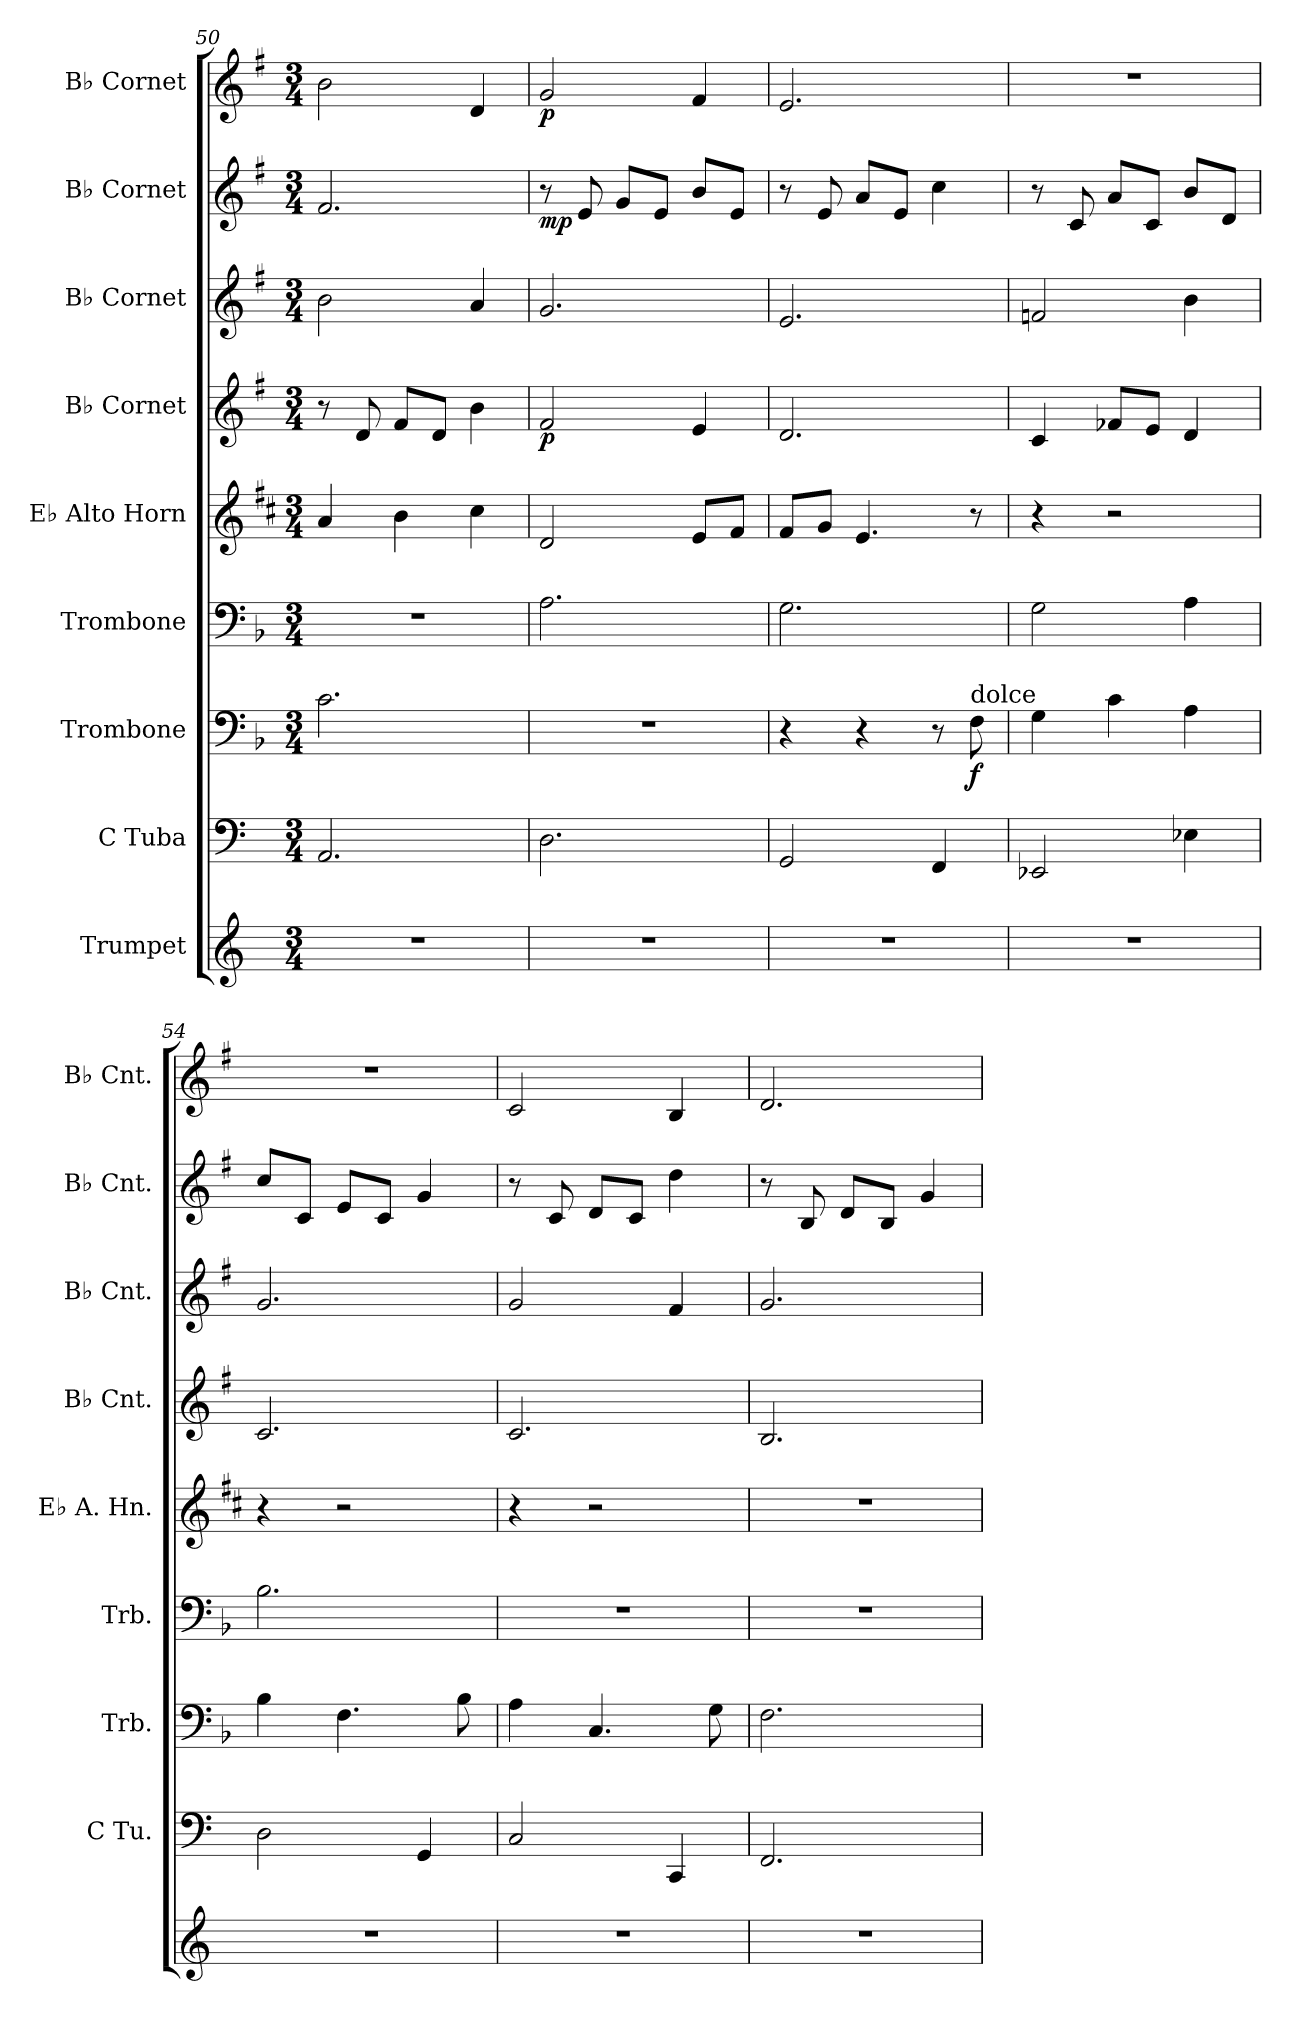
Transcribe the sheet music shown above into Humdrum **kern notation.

**kern	**kern	**kern	**dynam	**kern	**kern	**kern	**dynam	**kern	**kern	**dynam	**kern	**dynam
*part9	*part8	*part7	*part7	*part6	*part5	*part4	*part4	*part3	*part2	*part2	*part1	*part1
*staff9	*staff8	*staff7	*staff7	*staff6	*staff5	*staff4	*staff4	*staff3	*staff2	*staff2	*staff1	*staff1
*I"Trumpet	*I"C Tuba	*I"Trombone	*	*I"Trombone	*I"E♭ Alto Horn	*I"B♭ Cornet	*	*I"B♭ Cornet	*I"B♭ Cornet	*	*I"B♭ Cornet	*
*	*I'C Tu.	*I'Trb.	*	*I'Trb.	*I'E♭ A. Hn.	*I'B♭ Cnt.	*	*I'B♭ Cnt.	*I'B♭ Cnt.	*	*I'B♭ Cnt.	*
*clefG2	*clefF4	*clefF4	*	*clefF4	*clefG2	*clefG2	*	*clefG2	*clefG2	*	*clefG2	*
*ITrd1c2	*	*	*	*	*ITrd5c9	*ITrd1c2	*	*ITrd1c2	*ITrd1c2	*	*ITrd1c2	*
*k[b-e-]	*k[]	*k[b-]	*	*k[b-]	*k[b-]	*k[b-]	*	*k[b-]	*k[b-]	*	*k[b-]	*
*B-:	*C:	*F:	*	*F:	*F:	*F:	*	*F:	*F:	*	*F:	*
*M3/4	*M3/4	*M3/4	*	*M3/4	*M3/4	*M3/4	*	*M3/4	*M3/4	*	*M3/4	*
=50	=50	=50	=50	=50	=50	=50	=50	=50	=50	=50	=50	=50
2.r	2.AA/	2.c\	.	2.r	4c/	8r	.	2a\	2.e/	.	2a\	.
.	.	.	.	.	.	8c/	.	.	.	.	.	.
.	.	.	.	.	4d\	8e/L	.	.	.	.	.	.
.	.	.	.	.	.	8c/J	.	.	.	.	.	.
.	.	.	.	.	4e\	4a\	.	4g/	.	.	4c/	.
=51	=51	=51	=51	=51	=51	=51	=51	=51	=51	=51	=51	=51
!	!	!	!	!	!	!	!LO:DY:b	!	!	!LO:DY:b	!	!LO:DY:b
2.r	2.D\	2.r	.	2.A\	2F/	2e/	p	2.f/	8r	mp	2f/	p
.	.	.	.	.	.	.	.	.	8d/	.	.	.
.	.	.	.	.	.	.	.	.	8f/L	.	.	.
.	.	.	.	.	.	.	.	.	8d/J	.	.	.
.	.	.	.	.	8G/L	4d/	.	.	8a/L	.	4e/	.
.	.	.	.	.	8A/J	.	.	.	8d/J	.	.	.
!!LO:PB:g=z
=52	=52	=52	=52	=52	=52	=52	=52	=52	=52	=52	=52	=52
2.r	2GG/	4r	.	2.G\	8A/L	2.c/	.	2.d/	8r	.	2.d/	.
.	.	.	.	.	8B-/J	.	.	.	8d/	.	.	.
.	.	4r	.	.	4.G/	.	.	.	8g/L	.	.	.
.	.	.	.	.	.	.	.	.	8d/J	.	.	.
.	4FF/	8r	.	.	.	.	.	.	4b-\	.	.	.
!	!	!LO:TX:a:t=dolce	!	!	!	!	!	!	!	!	!	!
!	!	!	!LO:DY:b	!	!	!	!	!	!	!	!	!
.	.	8F\	f	.	8r	.	.	.	.	.	.	.
=53	=53	=53	=53	=53	=53	=53	=53	=53	=53	=53	=53	=53
2.r	2EE-X/	4G\	.	2G\	4r	4B-/	.	2e-X/	8r	.	2.r	.
.	.	.	.	.	.	.	.	.	8B-/	.	.	.
.	.	4c\	.	.	2r	8e--X/L	.	.	8g/L	.	.	.
.	.	.	.	.	.	8d/J	.	.	8B-/J	.	.	.
.	4E-X\	4A\	.	4A\	.	4c/	.	4a\	8a/L	.	.	.
.	.	.	.	.	.	.	.	.	8c/J	.	.	.
=54	=54	=54	=54	=54	=54	=54	=54	=54	=54	=54	=54	=54
2.r	2D\	4B-\	.	2.B-\	4r	2.B-/	.	2.f/	8b-/L	.	2.r	.
.	.	.	.	.	.	.	.	.	8B-/J	.	.	.
.	.	4.F\	.	.	2r	.	.	.	8d/L	.	.	.
.	.	.	.	.	.	.	.	.	8B-/J	.	.	.
.	4GG/	.	.	.	.	.	.	.	4f/	.	.	.
.	.	8B-\	.	.	.	.	.	.	.	.	.	.
=55	=55	=55	=55	=55	=55	=55	=55	=55	=55	=55	=55	=55
2.r	2C/	4A\	.	2.r	4r	2.B-/	.	2f/	8r	.	2B-/	.
.	.	.	.	.	.	.	.	.	8B-/	.	.	.
.	.	4.C/	.	.	2r	.	.	.	8c/L	.	.	.
.	.	.	.	.	.	.	.	.	8B-/J	.	.	.
.	4CC/	.	.	.	.	.	.	4e/	4cc\	.	4A/	.
.	.	8G\	.	.	.	.	.	.	.	.	.	.
=56	=56	=56	=56	=56	=56	=56	=56	=56	=56	=56	=56	=56
2.r	2.FF/	2.F\	.	2.r	2.r	2.A/	.	2.f/	8r	.	2.c/	.
.	.	.	.	.	.	.	.	.	8A/	.	.	.
.	.	.	.	.	.	.	.	.	8c/L	.	.	.
.	.	.	.	.	.	.	.	.	8A/J	.	.	.
.	.	.	.	.	.	.	.	.	4f/	.	.	.
=	=	=	=	=	=	=	=	=	=	=	=	=
*-	*-	*-	*-	*-	*-	*-	*-	*-	*-	*-	*-	*-
